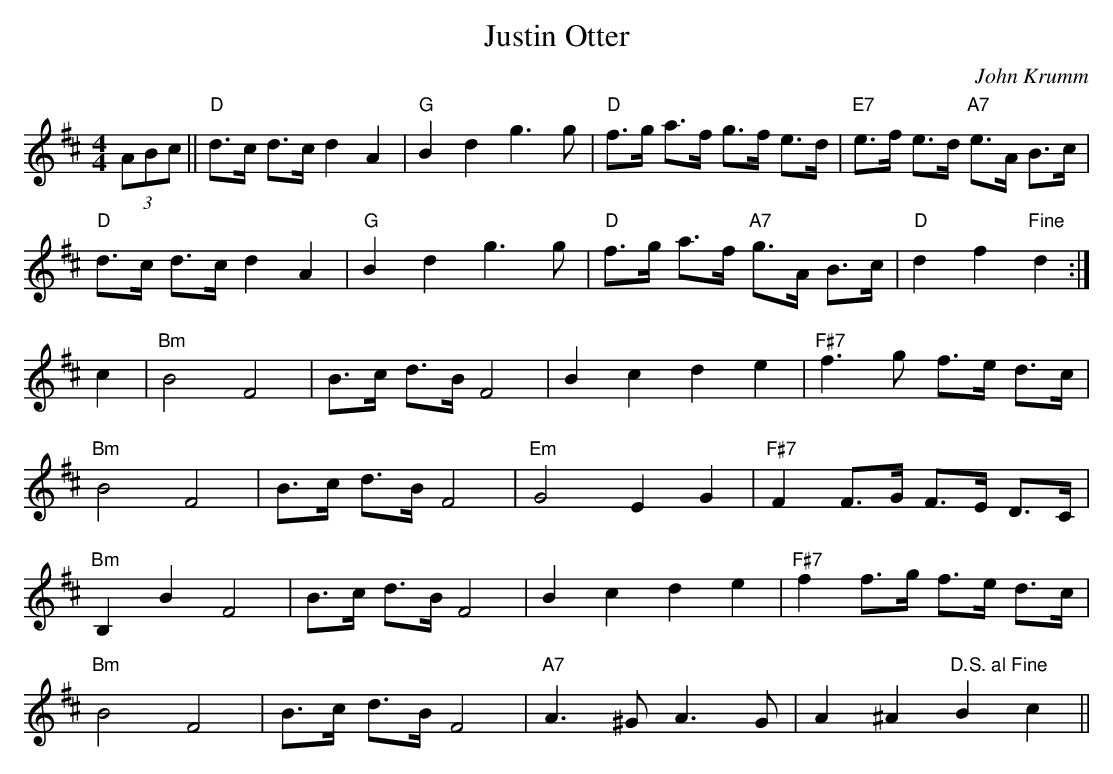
X:1
T: Justin Otter
C:John Krumm
M:4/4
K:D
(3ABcW||"D"d>c d>cd2A2|"G"B2d2g3g|"D"f>g a>f g>f e>d|"E7"e>f e>d "A7"e>A B>c|
"D"d>c d>cd2A2|"G"B2d2g3g|"D"f>g a>f "A7"g>A B>c|"D"d2f2"Fine"d2:|
c2|"Bm"B4 F4|B>c d>B F4|B2 c2 d2 e2|"F#7"f3g f>e d>c|
"Bm"B4 F4|B>c d>B F4|"Em"G4 E2G2|"F#7"F2 F>G F>E D>C|
"Bm"B,2B2 F4|B>c d>B F4|B2c2d2e2|"F#7"f2f>g f>e d>c|
"Bm"B4 F4|B>c d>B F4|"A7"A3^GA3G|A2 ^A2 "D.S. al Fine"B2 c2||
